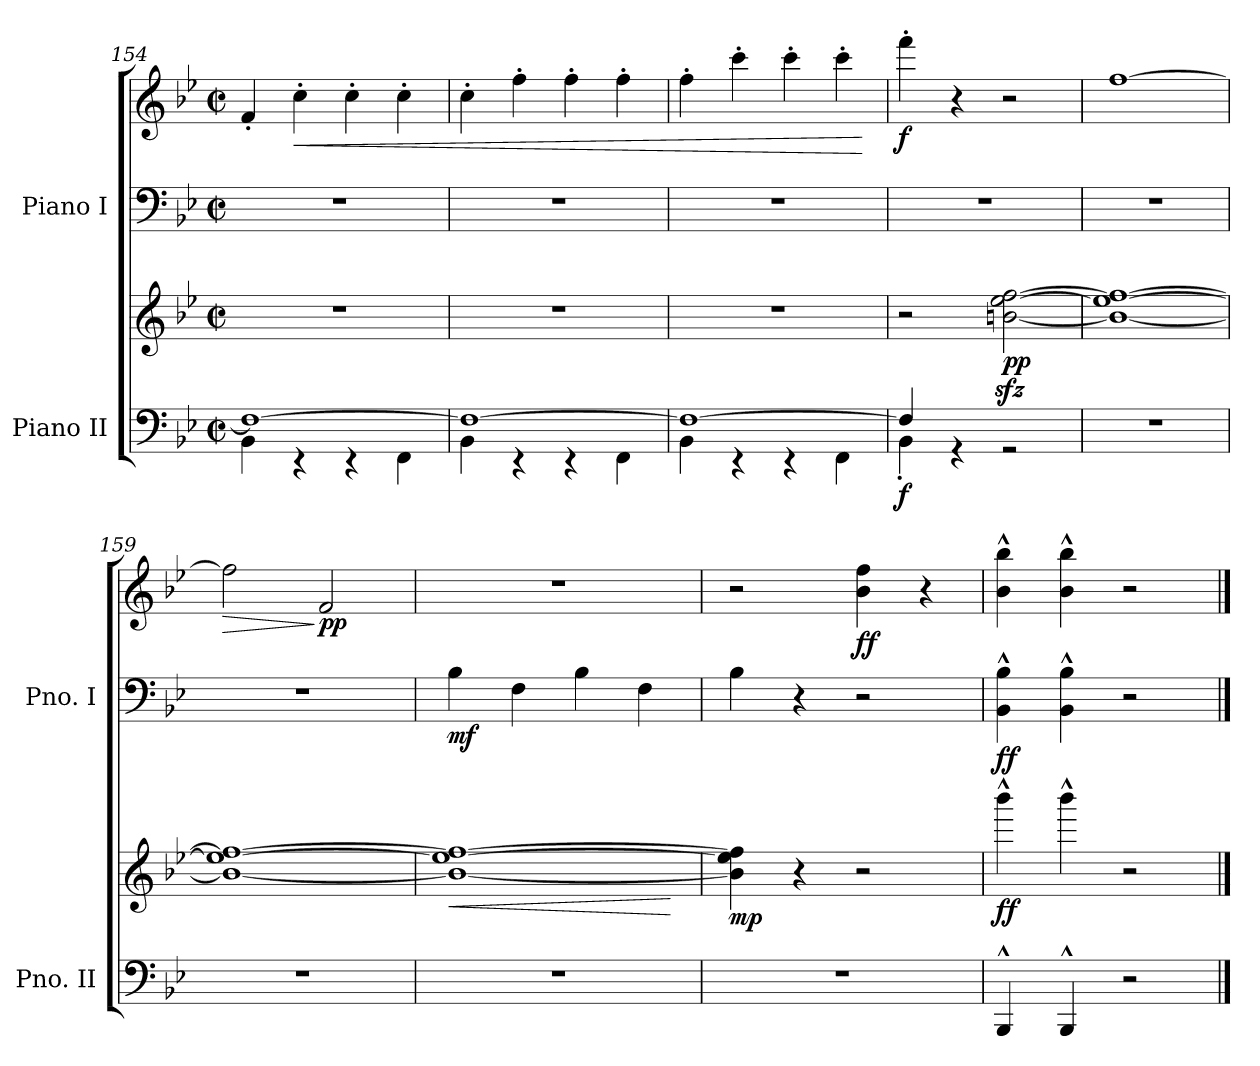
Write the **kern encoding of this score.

**kern	**kern	**dynam	**kern	**kern	**dynam
*part2	*part2	*part2	*part1	*part1	*part1
*staff4	*staff3	*staff3/4	*staff2	*staff1	*staff1/2
*I"Piano II	*	*	*I"Piano I	*	*
*I'Pno. II	*	*	*I'Pno. I	*	*
*clefF4	*clefG2	*	*clefF4	*clefG2	*
*k[b-e-]	*k[b-e-]	*	*k[b-e-]	*k[b-e-]	*
*M2/2	*M2/2	*	*M2/2	*M2/2	*
*met(c|)	*met(c|)	*	*met(c|)	*met(c|)	*
=154	=154	=154	=154	=154	=154
*^	*	*	*	*	*
1F_	4BB-\	1r	.	1r	4f'/	.
!	!	!	!	!	!	!LO:HP:b
.	4r	.	.	.	4cc'\	<
.	4r	.	.	.	4cc'\	.
.	4FF\	.	.	.	4cc'\	.
=155	=155	=155	=155	=155	=155	=155
1F_	4BB-\	1r	.	1r	4cc'\	.
.	4r	.	.	.	4ff'\	.
.	4r	.	.	.	4ff'\	.
.	4FF\	.	.	.	4ff'\	.
=156	=156	=156	=156	=156	=156	=156
1F_	4BB-\	1r	.	1r	4ff'\	.
.	4r	.	.	.	4ccc'\	.
.	4r	.	.	.	4ccc'\	.
.	4FF\	.	.	.	4ccc'\	.
*v	*v	*	*	*	*	*
.	.	.	.	.	[
=157	=157	=157	=157	=157	=157
*^	*	*	*	*	*
!	!	!	!LO:DY:b=2	!	!	!LO:DY:b
4F/]	4BB-'\	2r	f	1r	4fff'\	f
4rGG	2.ryy	.	.	.	4r	.
!	!	!	!LO:DY:b	!	!	!
2rGG	.	[2bn\zz< [2ee-\zz< [2ff\zz<	pp	.	2r	.
*v	*v	*	*	*	*	*
=158	=158	=158	=158	=158	=158
1r	1b_ 1ee-_ 1ff_	.	1r	[1ff	.
=159	=159	=159	=159	=159	=159
!	!	!	!	!	!LO:HP:b
1r	1b_ 1ee-_ 1ff_	.	1r	2ff\]	>
!	!	!	!	!	!LO:DY:n=1:b
.	.	.	.	2f/	] pp
=160	=160	=160	=160	=160	=160
!	!	!LO:HP:b	!	!	!LO:DY:b=2
1r	1b_ 1ee-_ 1ff_	<	4B-\	1r	mf
.	.	.	4F\	.	.
.	.	.	4B-\	.	.
.	.	.	4F\	.	.
.	.	[	.	.	.
!!LO:PB:g=z
=161	=161	=161	=161	=161	=161
!	!	!LO:DY:b	!	!	!
1r	4b\] 4ee-\] 4ff\]	mp	4B-\	2r	.
.	4r	.	4r	.	.
!	!	!	!	!	!LO:DY:b
.	2r	.	2r	4b-\ 4ff\	ff
.	.	.	.	4r	.
=162	=162	=162	=162	=162	=162
!	!	!LO:DY:b	!	!	!LO:DY:b=2
4BBB-^^/	4bbb-^^\	ff	4BB-\^^ 4B-\^^	4b-\^^ 4bb-\^^	ff
4BBB-^^/	4bbb-^^\	.	4BB-\^^ 4B-\^^	4b-\^^ 4bb-\^^	.
2r	2r	.	2r	2r	.
==	==	==	==	==	==
*-	*-	*-	*-	*-	*-
